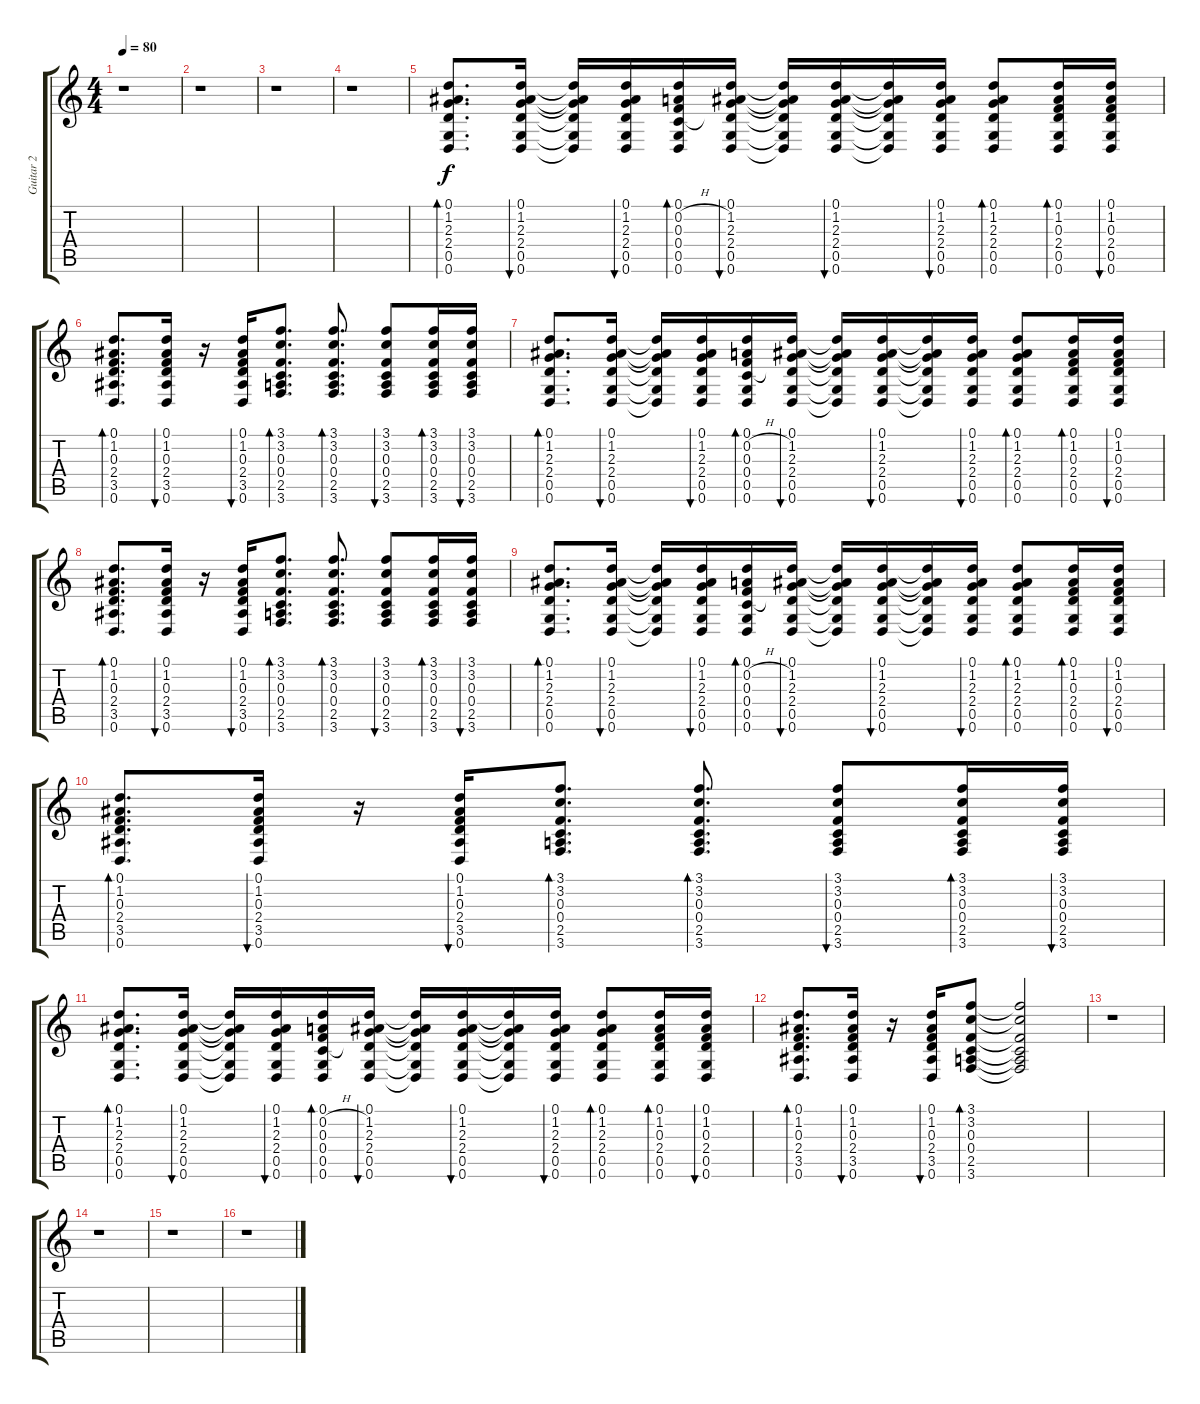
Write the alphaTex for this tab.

\track ("Guitar 2" "Guitar 2") {instrument acousticguitarsteel}
\staff {score tabs}
\tuning (D4 A3 F3 C3 G2 D2) {hide}
\ts (4 4)
\tempo 80
\clef g2
\ks c
r.1{dy f} |
r.1 |
r.1 |
r.1 |
(0.1 1.2 2.3 2.4 0.5 0.6).8{d bd 30} (0.1 1.2 2.3 2.4 0.5 0.6).16{bu 30} (0.1{t} 1.2{t} 2.3{t} 2.4{t} 0.5{t} 0.6{t}).16 (0.1 1.2 2.3 2.4 0.5 0.6).16{bu 30} (0.1 0.2{h} 0.3{h} 0.4{h} 0.5 0.6).16{bd 30} (0.1 1.2 2.3 2.4 0.5 0.6).16{bu 30} (0.1{t} 1.2{t} 2.3{t} 2.4{t} 0.5{t} 0.6{t}).16 (0.1 1.2 2.3 2.4 0.5 0.6).16{bu 30} (0.1{t} 1.2{t} 2.3{t} 2.4{t} 0.5{t} 0.6{t}).16 (0.1 1.2 2.3 2.4 0.5 0.6).16{bu 30} (0.1 1.2 2.3 2.4 0.5 0.6).8{bd 30} (0.1 1.2 0.3 2.4 0.5 0.6).16{bd 30} (0.1 1.2 0.3 2.4 0.5 0.6).16{bu 30} |
(0.1 1.2 0.3 2.4 3.5 0.6).8{d bd 30} (0.1 1.2 0.3 2.4 3.5 0.6).16{bu 30} r.16 (0.1 1.2 0.3 2.4 3.5 0.6).16{bu 30} (3.1 3.2 0.3 0.4 2.5 3.6).8{d bd 30} (3.1 3.2 0.3 0.4 2.5 3.6).8{d bd 30} (3.1 3.2 0.3 0.4 2.5 3.6).8{bu 30} (3.1 3.2 0.3 0.4 2.5 3.6).16{bd 30} (3.1 3.2 0.3 0.4 2.5 3.6).16{bu 30} |
(0.1 1.2 2.3 2.4 0.5 0.6).8{d bd 30} (0.1 1.2 2.3 2.4 0.5 0.6).16{bu 30} (0.1{t} 1.2{t} 2.3{t} 2.4{t} 0.5{t} 0.6{t}).16 (0.1 1.2 2.3 2.4 0.5 0.6).16{bu 30} (0.1 0.2{h} 0.3{h} 0.4{h} 0.5 0.6).16{bd 30} (0.1 1.2 2.3 2.4 0.5 0.6).16{bu 30} (0.1{t} 1.2{t} 2.3{t} 2.4{t} 0.5{t} 0.6{t}).16 (0.1 1.2 2.3 2.4 0.5 0.6).16{bu 30} (0.1{t} 1.2{t} 2.3{t} 2.4{t} 0.5{t} 0.6{t}).16 (0.1 1.2 2.3 2.4 0.5 0.6).16{bu 30} (0.1 1.2 2.3 2.4 0.5 0.6).8{bd 30} (0.1 1.2 0.3 2.4 0.5 0.6).16{bd 30} (0.1 1.2 0.3 2.4 0.5 0.6).16{bu 30} |
(0.1 1.2 0.3 2.4 3.5 0.6).8{d bd 30} (0.1 1.2 0.3 2.4 3.5 0.6).16{bu 30} r.16 (0.1 1.2 0.3 2.4 3.5 0.6).16{bu 30} (3.1 3.2 0.3 0.4 2.5 3.6).8{d bd 30} (3.1 3.2 0.3 0.4 2.5 3.6).8{d bd 30} (3.1 3.2 0.3 0.4 2.5 3.6).8{bu 30} (3.1 3.2 0.3 0.4 2.5 3.6).16{bd 30} (3.1 3.2 0.3 0.4 2.5 3.6).16{bu 30} |
(0.1 1.2 2.3 2.4 0.5 0.6).8{d bd 30} (0.1 1.2 2.3 2.4 0.5 0.6).16{bu 30} (0.1{t} 1.2{t} 2.3{t} 2.4{t} 0.5{t} 0.6{t}).16 (0.1 1.2 2.3 2.4 0.5 0.6).16{bu 30} (0.1 0.2{h} 0.3{h} 0.4{h} 0.5 0.6).16{bd 30} (0.1 1.2 2.3 2.4 0.5 0.6).16{bu 30} (0.1{t} 1.2{t} 2.3{t} 2.4{t} 0.5{t} 0.6{t}).16 (0.1 1.2 2.3 2.4 0.5 0.6).16{bu 30} (0.1{t} 1.2{t} 2.3{t} 2.4{t} 0.5{t} 0.6{t}).16 (0.1 1.2 2.3 2.4 0.5 0.6).16{bu 30} (0.1 1.2 2.3 2.4 0.5 0.6).8{bd 30} (0.1 1.2 0.3 2.4 0.5 0.6).16{bd 30} (0.1 1.2 0.3 2.4 0.5 0.6).16{bu 30} |
(0.1 1.2 0.3 2.4 3.5 0.6).8{d bd 30} (0.1 1.2 0.3 2.4 3.5 0.6).16{bu 30} r.16 (0.1 1.2 0.3 2.4 3.5 0.6).16{bu 30} (3.1 3.2 0.3 0.4 2.5 3.6).8{d bd 30} (3.1 3.2 0.3 0.4 2.5 3.6).8{d bd 30} (3.1 3.2 0.3 0.4 2.5 3.6).8{bu 30} (3.1 3.2 0.3 0.4 2.5 3.6).16{bd 30} (3.1 3.2 0.3 0.4 2.5 3.6).16{bu 30} |
(0.1 1.2 2.3 2.4 0.5 0.6).8{d bd 30} (0.1 1.2 2.3 2.4 0.5 0.6).16{bu 30} (0.1{t} 1.2{t} 2.3{t} 2.4{t} 0.5{t} 0.6{t}).16 (0.1 1.2 2.3 2.4 0.5 0.6).16{bu 30} (0.1 0.2{h} 0.3{h} 0.4{h} 0.5 0.6).16{bd 30} (0.1 1.2 2.3 2.4 0.5 0.6).16{bu 30} (0.1{t} 1.2{t} 2.3{t} 2.4{t} 0.5{t} 0.6{t}).16 (0.1 1.2 2.3 2.4 0.5 0.6).16{bu 30} (0.1{t} 1.2{t} 2.3{t} 2.4{t} 0.5{t} 0.6{t}).16 (0.1 1.2 2.3 2.4 0.5 0.6).16{bu 30} (0.1 1.2 2.3 2.4 0.5 0.6).8{bd 30} (0.1 1.2 0.3 2.4 0.5 0.6).16{bd 30} (0.1 1.2 0.3 2.4 0.5 0.6).16{bu 30} |
(0.1 1.2 0.3 2.4 3.5 0.6).8{d bd 30} (0.1 1.2 0.3 2.4 3.5 0.6).16{bu 30} r.16 (0.1 1.2 0.3 2.4 3.5 0.6).16{bu 30} (3.1 3.2 0.3 0.4 2.5 3.6).8{bd 30} (3.1{t} 3.2{t} 0.3{t} 0.4{t} 2.5{t} 3.6{t}).2 |
r.1 |
r.1 |
r.1 |
r.1
